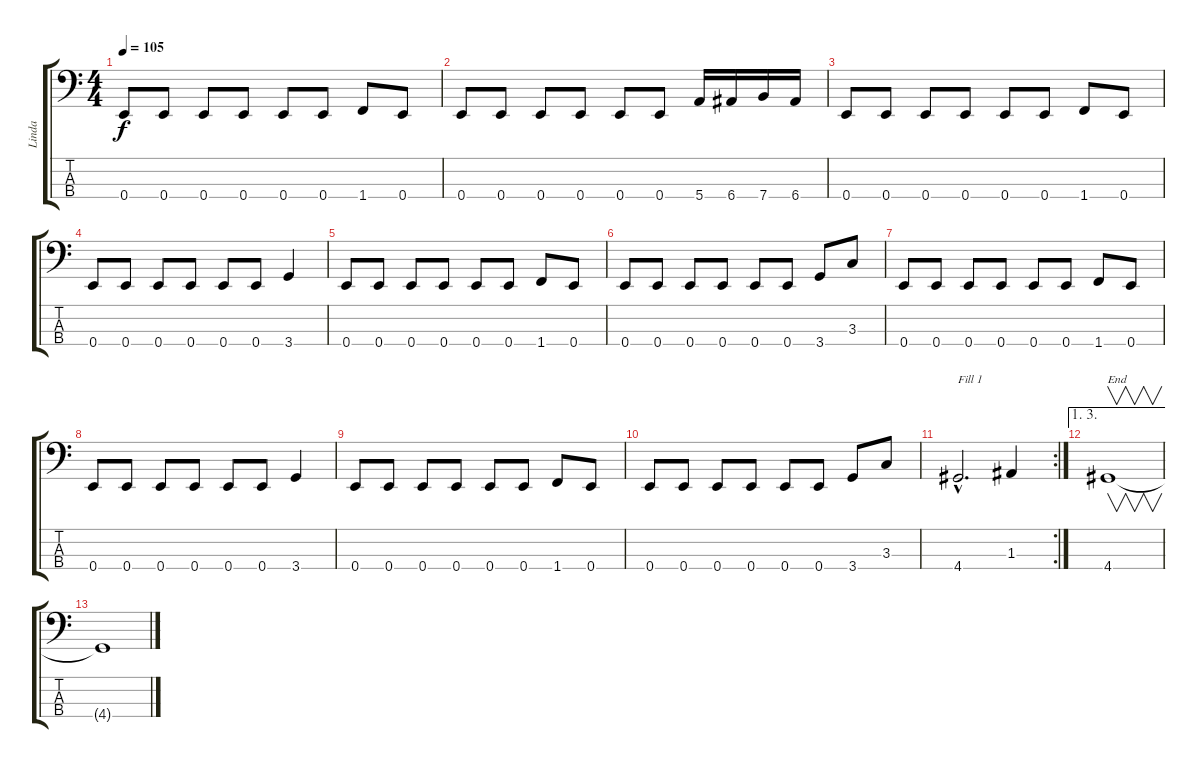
\track ("Linda" "Linda") {instrument electricbassfinger}
\staff {score tabs}
\tuning (G2 D2 A1 E1) {hide}
\ts (4 4)
\tempo 105
\clef f4
\ks c
0.4.8{dy f} 0.4.8 0.4.8 0.4.8 0.4.8 0.4.8 1.4.8 0.4.8 |
0.4.8 0.4.8 0.4.8 0.4.8 0.4.8 0.4.8 5.4.16 6.4.16 7.4.16 6.4.16 |
0.4.8 0.4.8 0.4.8 0.4.8 0.4.8 0.4.8 1.4.8 0.4.8 |
0.4.8 0.4.8 0.4.8 0.4.8 0.4.8 0.4.8 3.4.4 |
0.4.8 0.4.8 0.4.8 0.4.8 0.4.8 0.4.8 1.4.8 0.4.8 |
0.4.8 0.4.8 0.4.8 0.4.8 0.4.8 0.4.8 3.4.8 3.3.8 |
0.4.8 0.4.8 0.4.8 0.4.8 0.4.8 0.4.8 1.4.8 0.4.8 |
0.4.8 0.4.8 0.4.8 0.4.8 0.4.8 0.4.8 3.4.4 |
0.4.8 0.4.8 0.4.8 0.4.8 0.4.8 0.4.8 1.4.8 0.4.8 |
0.4.8 0.4.8 0.4.8 0.4.8 0.4.8 0.4.8 3.4.8 3.3.8 |
\rc 2
4.4{hac}.2{d txt "Fill 1"} 1.3.4 |
\ae (1 3)
4.4.1{v txt "End"} |
4.4{t}.1
